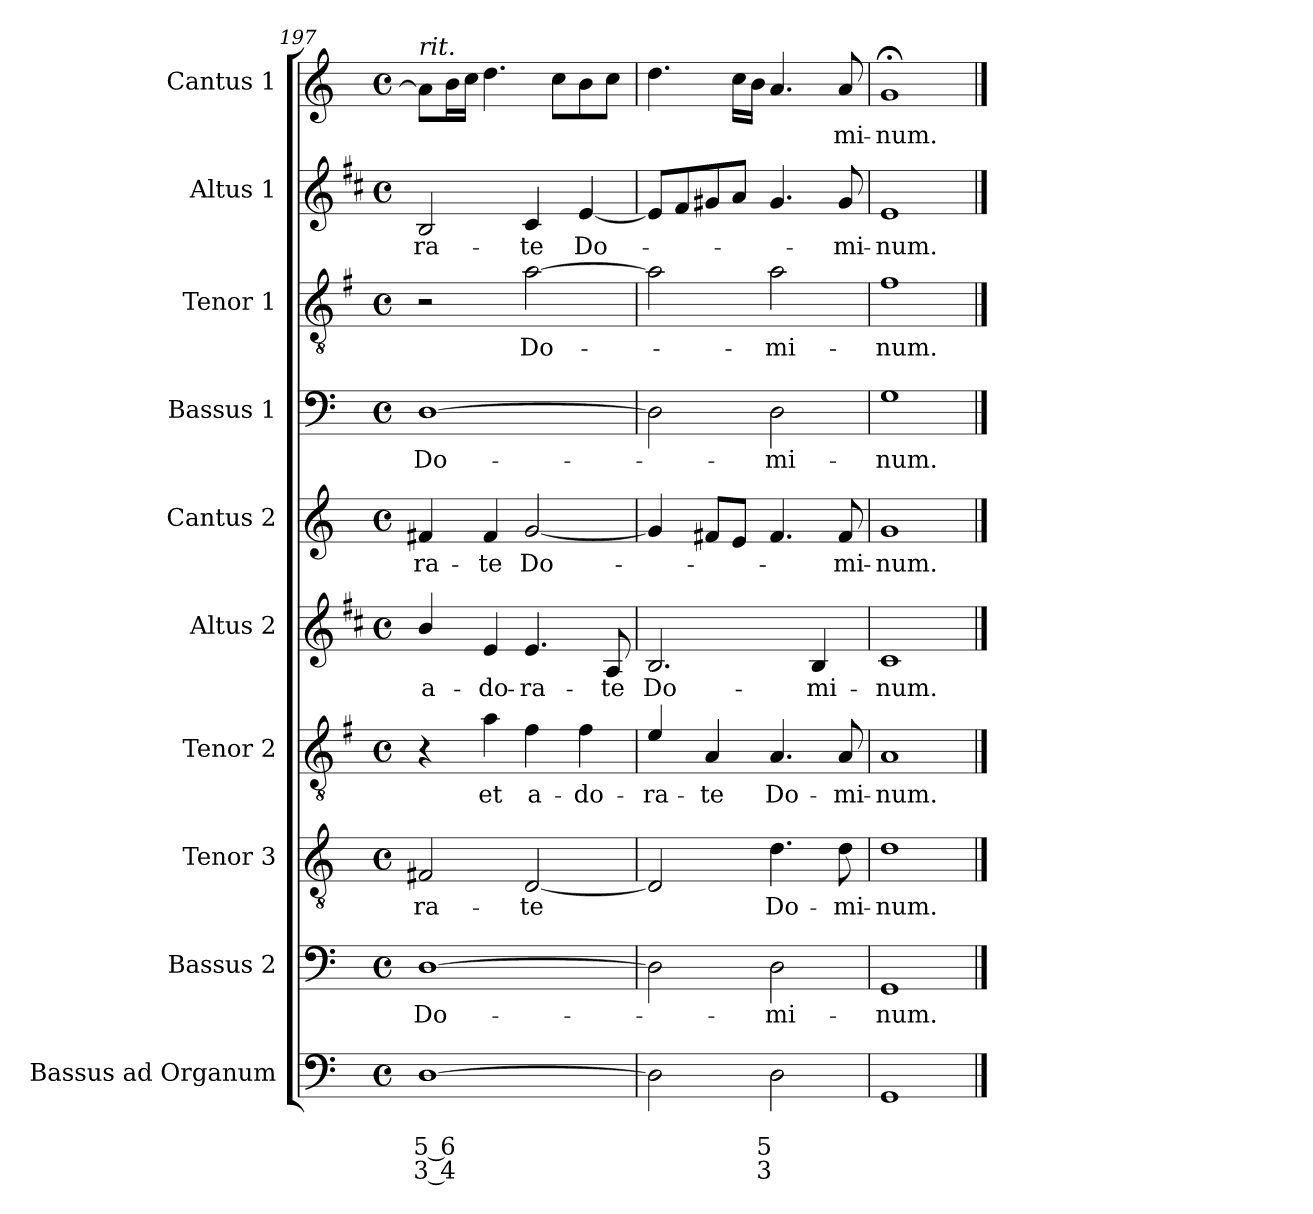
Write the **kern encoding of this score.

**kern	**text	**text	**text	**kern	**text	**kern	**text	**kern	**text	**kern	**text	**kern	**text	**kern	**text	**kern	**text	**kern	**text	**kern	**text
*part10	*part10	*part10	*part10	*part9	*part9	*part8	*part8	*part7	*part7	*part6	*part6	*part5	*part5	*part4	*part4	*part3	*part3	*part2	*part2	*part1	*part1
*staff10	*staff10	*staff10	*staff10	*staff9	*staff9	*staff8	*staff8	*staff7	*staff7	*staff6	*staff6	*staff5	*staff5	*staff4	*staff4	*staff3	*staff3	*staff2	*staff2	*staff1	*staff1
*I"Bassus ad Organum	*	*	*	*I"Bassus 2	*	*I"Tenor 3	*	*I"Tenor 2	*	*I"Altus 2	*	*I"Cantus 2	*	*I"Bassus 1	*	*I"Tenor 1	*	*I"Altus 1	*	*I"Cantus 1	*
*I'Org	*	*	*	*I'B2	*	*I'T3	*	*I'T2	*	*I'A2	*	*I'C2	*	*I'B1	*	*I'T1	*	*I'A1	*	*I'C1	*
*clefF4	*	*	*	*clefF4	*	*clefGv2	*	*clefGv2	*	*clefG2	*	*clefG2	*	*clefF4	*	*clefGv2	*	*clefG2	*	*clefG2	*
*	*	*	*	*	*	*	*	*ITrd4c7	*	*ITrd1c2	*	*	*	*	*	*ITrd4c7	*	*ITrd1c2	*	*	*
*k[]	*	*	*	*k[]	*	*k[]	*	*k[]	*	*k[]	*	*k[]	*	*k[]	*	*k[]	*	*k[]	*	*k[]	*
*C:	*	*	*	*C:	*	*C:	*	*C:	*	*C:	*	*C:	*	*C:	*	*C:	*	*C:	*	*C:	*
*M4/4	*	*	*	*M4/4	*	*M4/4	*	*M4/4	*	*M4/4	*	*M4/4	*	*M4/4	*	*M4/4	*	*M4/4	*	*M4/4	*
*met(c)	*	*	*	*met(c)	*	*met(c)	*	*met(c)	*	*met(c)	*	*met(c)	*	*met(c)	*	*met(c)	*	*met(c)	*	*met(c)	*
=197	=197	=197	=197	=197	=197	=197	=197	=197	=197	=197	=197	=197	=197	=197	=197	=197	=197	=197	=197	=197	=197
!	!	!	!	!	!	!	!	!	!	!	!	!	!	!	!	!	!	!	!	!LO:TX:a:i:t=rit.	!
!	!	!LO:LY:b	!LO:LY:b	!	!LO:LY:b	!	!LO:LY:b	!	!	!	!LO:LY:b	!	!LO:LY:b	!	!LO:LY:b	!	!	!	!LO:LY:b	!	!
[1D	.	5 6	3 4	[1D	Do-	2F#X/	-ra-	4r	.	4a/	a-	4f#X/	-ra-	[1D	Do-	2r	.	2A/	-ra-	8a\L]	.
.	.	.	.	.	.	.	.	.	.	.	.	.	.	.	.	.	.	.	.	16b\L	.
.	.	.	.	.	.	.	.	.	.	.	.	.	.	.	.	.	.	.	.	16cc\JJ	.
!	!	!	!	!	!	!	!	!	!LO:LY:b	!	!LO:LY:b	!	!LO:LY:b	!	!	!	!	!	!	!	!
.	.	.	.	.	.	.	.	4d\	et	4d/	-do-	4f#/	-te	.	.	.	.	.	.	4.dd\	.
!	!	!	!	!	!	!	!LO:LY:b	!	!LO:LY:b	!	!LO:LY:b	!	!LO:LY:b	!	!	!	!LO:LY:b	!	!LO:LY:b	!	!
.	.	.	.	.	.	[2D/	-te	4B\	a-	4.d/	-ra-	[2g/	Do-	.	.	[2d\	Do-	4B/	-te	.	.
.	.	.	.	.	.	.	.	.	.	.	.	.	.	.	.	.	.	.	.	8cc\L	.
!	!	!	!	!	!	!	!	!	!LO:LY:b	!	!	!	!	!	!	!	!	!	!LO:LY:b	!	!
.	.	.	.	.	.	.	.	4B\	-do-	.	.	.	.	.	.	.	.	[4d/	Do-	8b\	.
!	!	!	!	!	!	!	!	!	!	!	!LO:LY:b	!	!	!	!	!	!	!	!	!	!
.	.	.	.	.	.	.	.	.	.	8G/	-te	.	.	.	.	.	.	.	.	8cc\J	.
=198	=198	=198	=198	=198	=198	=198	=198	=198	=198	=198	=198	=198	=198	=198	=198	=198	=198	=198	=198	=198	=198
!	!	!	!	!	!	!	!	!	!LO:LY:b	!	!LO:LY:b	!	!	!	!	!	!	!	!	!	!
2D\]	.	.	.	2D\]	.	2D/]	.	4A/	-ra-	2.A/	Do-	4g/]	.	2D\]	.	2d\]	.	8d/L]	.	4.dd\	.
.	.	.	.	.	.	.	.	.	.	.	.	.	.	.	.	.	.	8e/	.	.	.
!	!	!	!	!	!	!	!	!	!LO:LY:b	!	!	!	!	!	!	!	!	!	!	!	!
.	.	.	.	.	.	.	.	4D/	-te	.	.	8f#X/L	.	.	.	.	.	8f#X/	.	.	.
.	.	.	.	.	.	.	.	.	.	.	.	8e/J	.	.	.	.	.	8g/J	.	16cc\LL	.
.	.	.	.	.	.	.	.	.	.	.	.	.	.	.	.	.	.	.	.	16b\JJ	.
!	!	!LO:LY:b	!LO:LY:b	!	!LO:LY:b	!	!LO:LY:b	!	!LO:LY:b	!	!	!	!	!	!LO:LY:b	!	!LO:LY:b	!	!	!	!
2D\	.	5	3	2D\	-mi-	4.d\	Do-	4.D/	Do-	.	.	4.f#/	.	2D\	-mi-	2d\	-mi-	4.f#/	.	4.a/	.
!	!	!	!	!	!	!	!	!	!	!	!LO:LY:b	!	!	!	!	!	!	!	!	!	!
.	.	.	.	.	.	.	.	.	.	4A/	-mi-	.	.	.	.	.	.	.	.	.	.
!	!	!	!	!	!	!	!LO:LY:b	!	!LO:LY:b	!	!	!	!LO:LY:b	!	!	!	!	!	!LO:LY:b	!	!LO:LY:b
.	.	.	.	.	.	8d\	-mi-	8D/	-mi-	.	.	8f#/	-mi-	.	.	.	.	8f#/	-mi-	8a/	-mi-
=199	=199	=199	=199	=199	=199	=199	=199	=199	=199	=199	=199	=199	=199	=199	=199	=199	=199	=199	=199	=199	=199
!	!	!	!	!	!LO:LY:b	!	!LO:LY:b	!	!LO:LY:b	!	!LO:LY:b	!	!LO:LY:b	!	!LO:LY:b	!	!LO:LY:b	!	!LO:LY:b	!	!LO:LY:b
1GG	.	.	.	1GG	-num.	1d	-num.	1D	-num.	1B	-num.	1g	-num.	1G	-num.	1B	-num.	1d	-num.	1g;<	-num.
==	==	==	==	==	==	==	==	==	==	==	==	==	==	==	==	==	==	==	==	==	==
*-	*-	*-	*-	*-	*-	*-	*-	*-	*-	*-	*-	*-	*-	*-	*-	*-	*-	*-	*-	*-	*-
